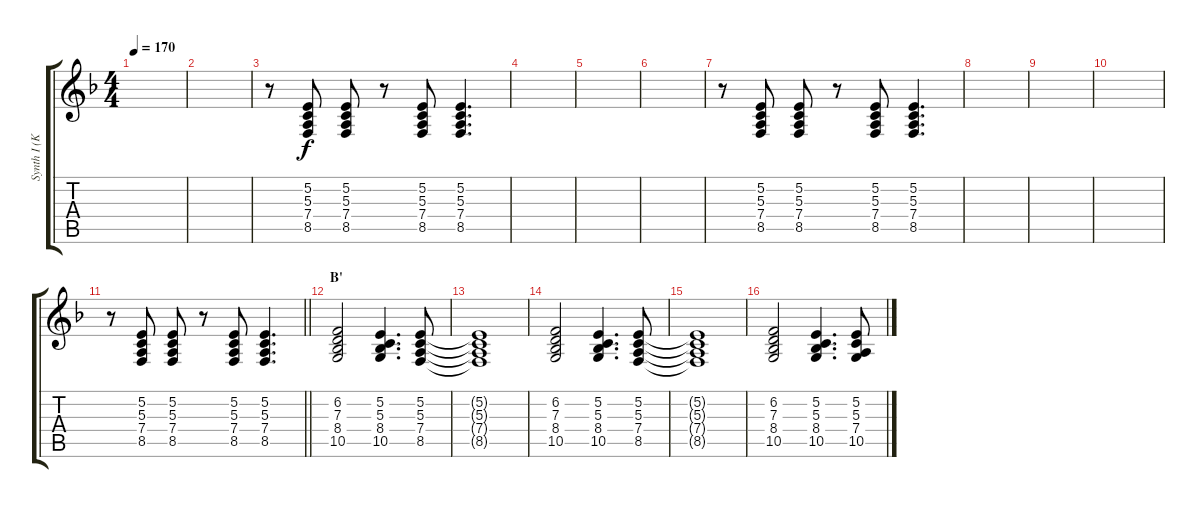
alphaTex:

\track ("Synth I (Kotobuki Tsumugi)" "Synth I (K") {instrument churchorgan}
\staff {score tabs}
\tuning (E4 B3 G3 D3 A2 E2) {hide}
\ts (4 4)
\tempo 170
\clef g2
\ks f
|
|
r.8 (5.2 5.3 7.4 8.5).8 (5.2 5.3 7.4 8.5).8 r.8 (5.2 5.3 7.4 8.5).8 (5.2 5.3 7.4 8.5).4{d} |
|
|
|
r.8 (5.2 5.3 7.4 8.5).8 (5.2 5.3 7.4 8.5).8 r.8 (5.2 5.3 7.4 8.5).8 (5.2 5.3 7.4 8.5).4{d} |
|
|
|
\barLineRight lightlight
r.8 (5.2 5.3 7.4 8.5).8 (5.2 5.3 7.4 8.5).8 r.8 (5.2 5.3 7.4 8.5).8 (5.2 5.3 7.4 8.5).4{d} |
\section ("" "B'")
(6.2 7.3 8.4 10.5).2 (5.2 5.3 8.4 10.5).4{d} (5.2 5.3 7.4 8.5).8 |
(5.2{t} 5.3{t} 7.4{t} 8.5{t}).1 |
(6.2 7.3 8.4 10.5).2 (5.2 5.3 8.4 10.5).4{d} (5.2 5.3 7.4 8.5).8 |
(5.2{t} 5.3{t} 7.4{t} 8.5{t}).1 |
(6.2 7.3 8.4 10.5).2 (5.2 5.3 8.4 10.5).4{d} (5.2 5.3 7.4 10.5).8
